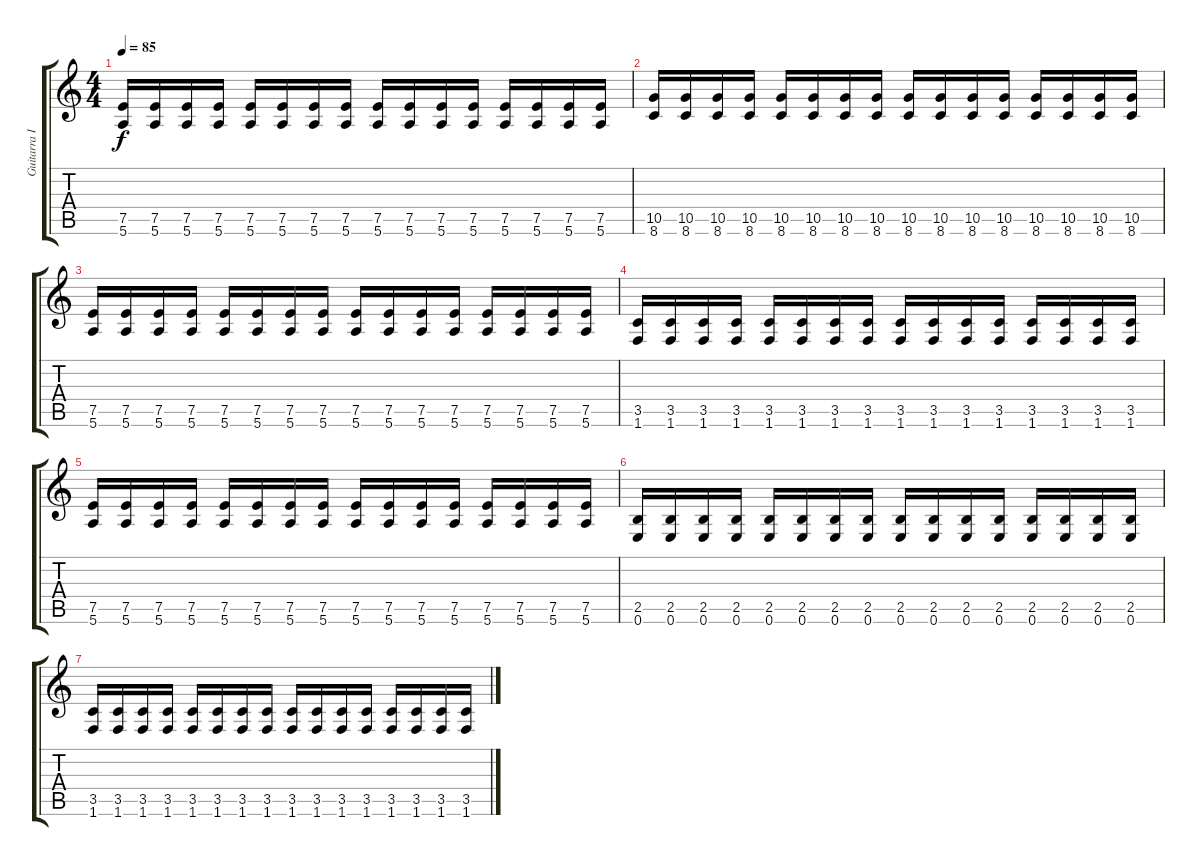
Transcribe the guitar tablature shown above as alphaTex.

\track ("Guitarra II" "Guitarra I") {instrument distortionguitar}
\staff {score tabs}
\tuning (E4 B3 G3 D3 A2 E2) {hide}
\ts (4 4)
\tempo 85
\clef g2
\ks c
(7.5 5.6).16{dy f} (7.5 5.6).16 (7.5 5.6).16 (7.5 5.6).16 (7.5 5.6).16 (7.5 5.6).16 (7.5 5.6).16 (7.5 5.6).16 (7.5 5.6).16 (7.5 5.6).16 (7.5 5.6).16 (7.5 5.6).16 (7.5 5.6).16 (7.5 5.6).16 (7.5 5.6).16 (7.5 5.6).16 |
(10.5 8.6).16 (10.5 8.6).16 (10.5 8.6).16 (10.5 8.6).16 (10.5 8.6).16 (10.5 8.6).16 (10.5 8.6).16 (10.5 8.6).16 (10.5 8.6).16 (10.5 8.6).16 (10.5 8.6).16 (10.5 8.6).16 (10.5 8.6).16 (10.5 8.6).16 (10.5 8.6).16 (10.5 8.6).16 |
(7.5 5.6).16 (7.5 5.6).16 (7.5 5.6).16 (7.5 5.6).16 (7.5 5.6).16 (7.5 5.6).16 (7.5 5.6).16 (7.5 5.6).16 (7.5 5.6).16 (7.5 5.6).16 (7.5 5.6).16 (7.5 5.6).16 (7.5 5.6).16 (7.5 5.6).16 (7.5 5.6).16 (7.5 5.6).16 |
(3.5 1.6).16 (3.5 1.6).16 (3.5 1.6).16 (3.5 1.6).16 (3.5 1.6).16 (3.5 1.6).16 (3.5 1.6).16 (3.5 1.6).16 (3.5 1.6).16 (3.5 1.6).16 (3.5 1.6).16 (3.5 1.6).16 (3.5 1.6).16 (3.5 1.6).16 (3.5 1.6).16 (3.5 1.6).16 |
(7.5 5.6).16 (7.5 5.6).16 (7.5 5.6).16 (7.5 5.6).16 (7.5 5.6).16 (7.5 5.6).16 (7.5 5.6).16 (7.5 5.6).16 (7.5 5.6).16 (7.5 5.6).16 (7.5 5.6).16 (7.5 5.6).16 (7.5 5.6).16 (7.5 5.6).16 (7.5 5.6).16 (7.5 5.6).16 |
(2.5 0.6).16 (2.5 0.6).16 (2.5 0.6).16 (2.5 0.6).16 (2.5 0.6).16 (2.5 0.6).16 (2.5 0.6).16 (2.5 0.6).16 (2.5 0.6).16 (2.5 0.6).16 (2.5 0.6).16 (2.5 0.6).16 (2.5 0.6).16 (2.5 0.6).16 (2.5 0.6).16 (2.5 0.6).16 |
(3.5 1.6).16 (3.5 1.6).16 (3.5 1.6).16 (3.5 1.6).16 (3.5 1.6).16 (3.5 1.6).16 (3.5 1.6).16 (3.5 1.6).16 (3.5 1.6).16 (3.5 1.6).16 (3.5 1.6).16 (3.5 1.6).16 (3.5 1.6).16 (3.5 1.6).16 (3.5 1.6).16 (3.5 1.6).16
